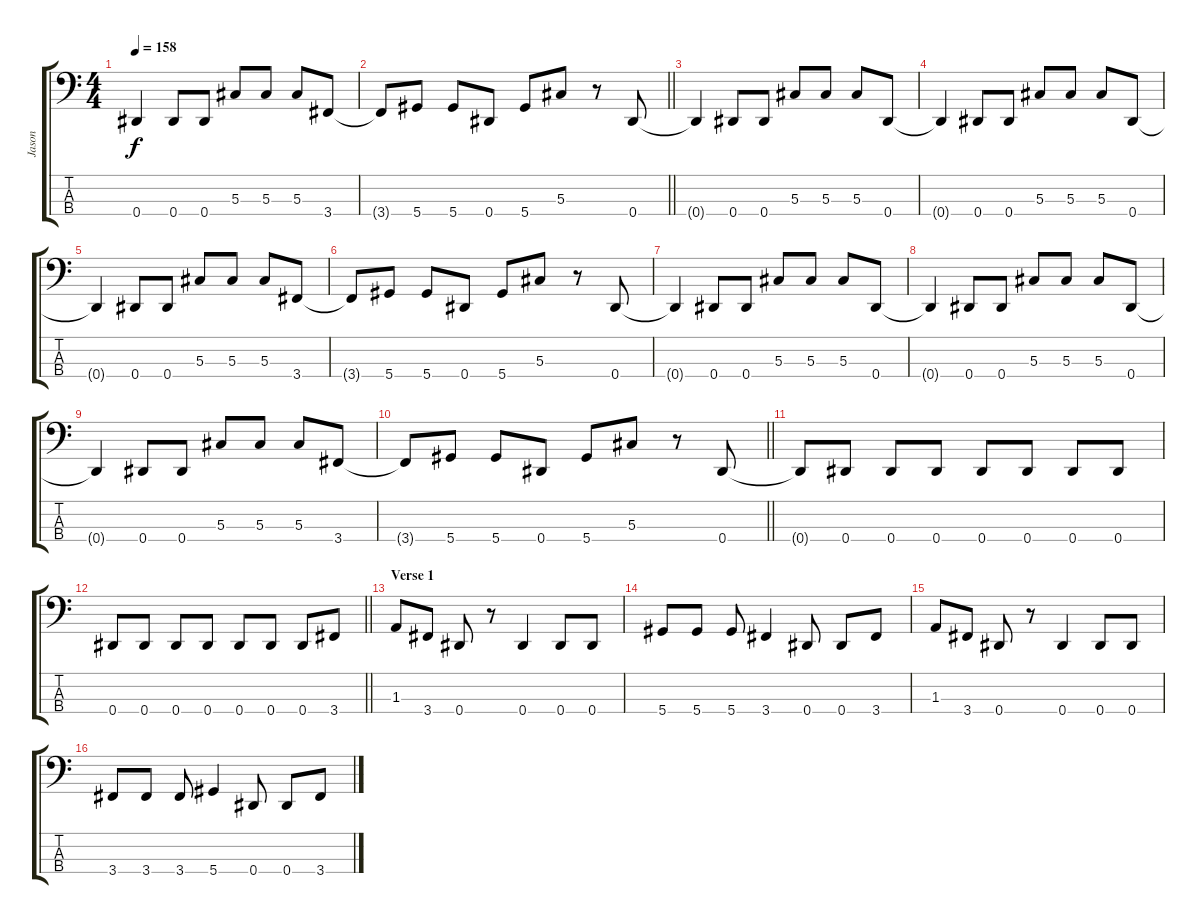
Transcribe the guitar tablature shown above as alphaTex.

\track ("Jason" "Jason") {instrument electricbassfinger}
\staff {score tabs}
\tuning (Gb2 Db2 Ab1 Eb1) {hide}
\ts (4 4)
\tempo 158
\clef f4
\ks c
0.4{t}.4{dy f} 0.4.8 0.4.8 5.3.8 5.3.8 5.3.8 3.4.8 |
\barLineRight lightlight
3.4{t}.8 5.4.8 5.4.8 0.4.8 5.4.8 5.3.8 r.8 0.4.8 |
\section ("" "")
0.4{t}.4 0.4.8 0.4.8 5.3.8 5.3.8 5.3.8 0.4.8 |
0.4{t}.4 0.4.8 0.4.8 5.3.8 5.3.8 5.3.8 0.4.8 |
0.4{t}.4 0.4.8 0.4.8 5.3.8 5.3.8 5.3.8 3.4.8 |
3.4{t}.8 5.4.8 5.4.8 0.4.8 5.4.8 5.3.8 r.8 0.4.8 |
0.4{t}.4 0.4.8 0.4.8 5.3.8 5.3.8 5.3.8 0.4.8 |
0.4{t}.4 0.4.8 0.4.8 5.3.8 5.3.8 5.3.8 0.4.8 |
0.4{t}.4 0.4.8 0.4.8 5.3.8 5.3.8 5.3.8 3.4.8 |
\barLineRight lightlight
3.4{t}.8 5.4.8 5.4.8 0.4.8 5.4.8 5.3.8 r.8 0.4.8 |
\section ("" "")
0.4{t}.8 0.4.8 0.4.8 0.4.8 0.4.8 0.4.8 0.4.8 0.4.8 |
\barLineRight lightlight
0.4.8 0.4.8 0.4.8 0.4.8 0.4.8 0.4.8 0.4.8 3.4.8 |
\section ("" "Verse 1")
1.3.8 3.4.8 0.4.8 r.8 0.4.4 0.4.8 0.4.8 |
5.4.8 5.4.8 5.4.8 3.4.4 0.4.8 0.4.8 3.4.8 |
1.3.8 3.4.8 0.4.8 r.8 0.4.4 0.4.8 0.4.8 |
3.4.8 3.4.8 3.4.8 5.4.4 0.4.8 0.4.8 3.4.8
